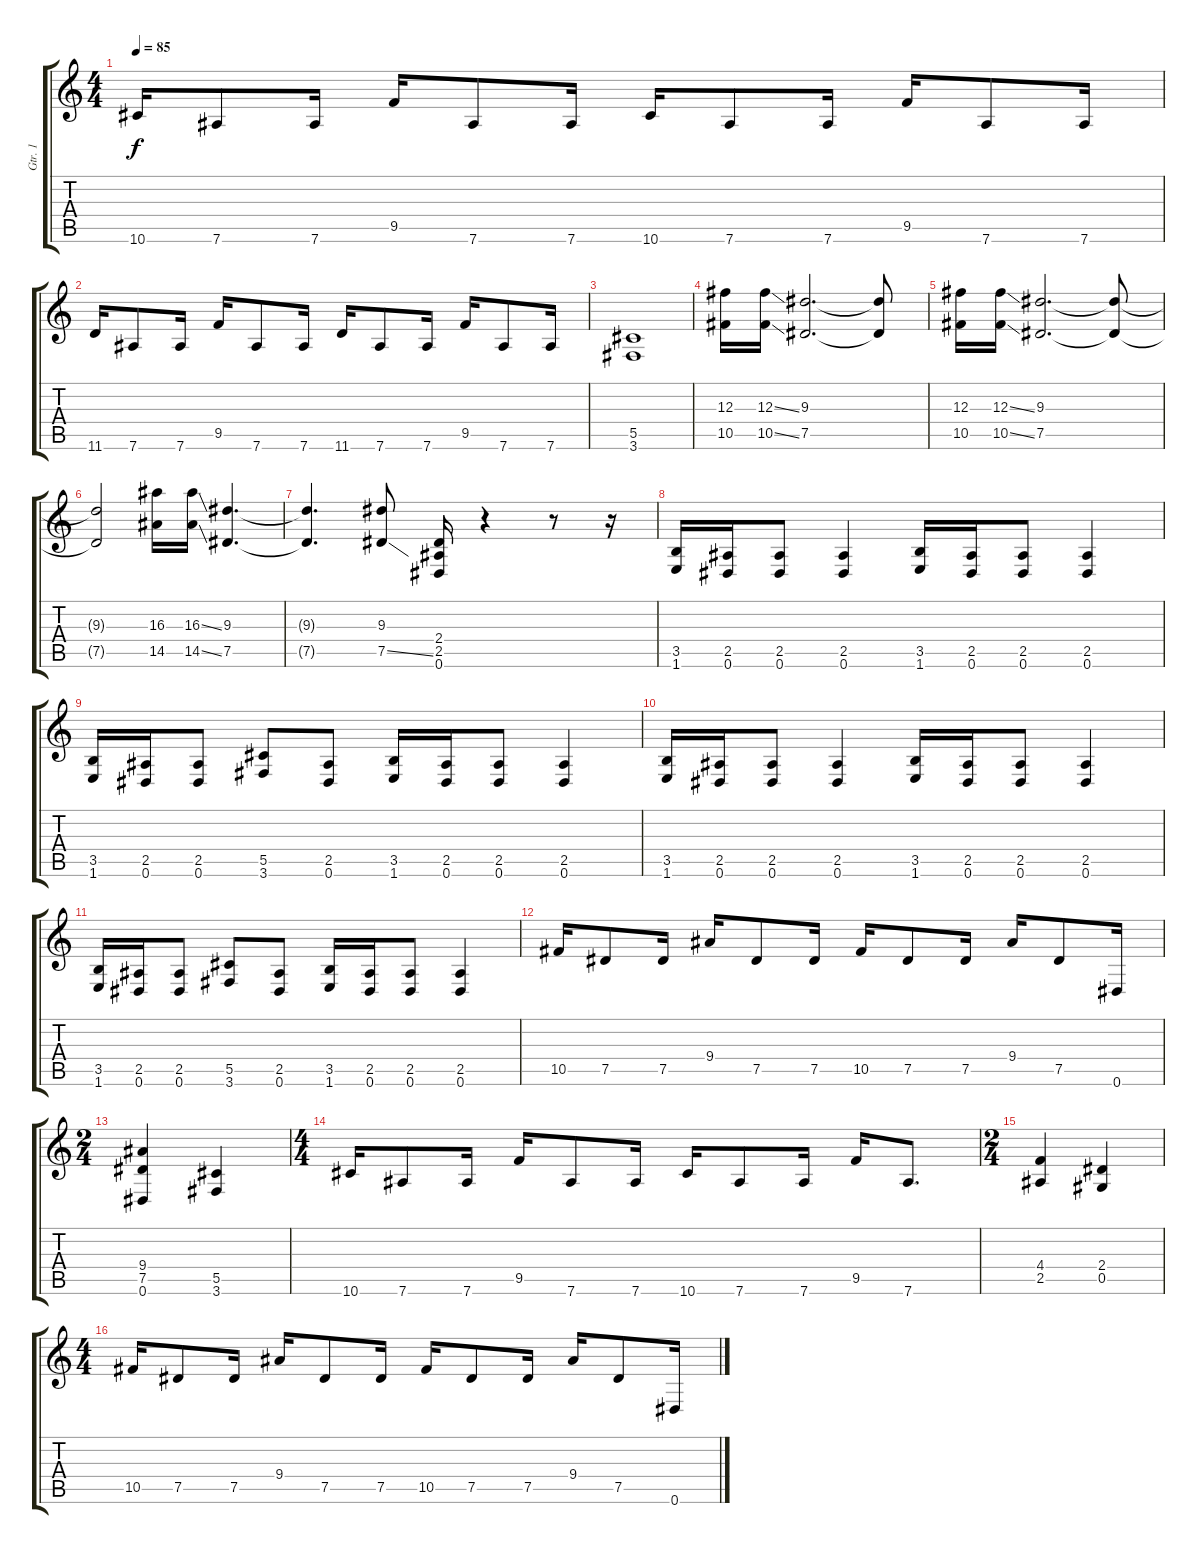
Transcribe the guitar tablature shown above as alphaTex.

\track ("Gtr. 1" "Gtr. 1") {instrument distortionguitar}
\staff {score tabs}
\tuning (Eb4 Bb3 Gb3 Db3 Ab2 Eb2) {hide}
\ts (4 4)
\tempo 85
\clef g2
\ks c
10.6.16{dy f} 7.6.8 7.6.16 9.5.16 7.6.8 7.6.16 10.6.16 7.6.8 7.6.16 9.5.16 7.6.8 7.6.16 |
11.6.16 7.6.8 7.6.16 9.5.16 7.6.8 7.6.16 11.6.16 7.6.8 7.6.16 9.5.16 7.6.8 7.6.16 |
(5.5 3.6).1 |
(12.3 10.5).16 (12.3{ss} 10.5{ss}).16 (9.3 7.5).2{d} (9.3{t} 7.5{t}).8 |
(12.3 10.5).16 (12.3{ss} 10.5{ss}).16 (9.3 7.5).2{d} (9.3{t} 7.5{t}).8 |
(9.3{t} 7.5{t}).2 (16.3 14.5).16 (16.3{ss} 14.5{ss}).16 (9.3 7.5).4{d} |
(9.3{t} 7.5{t}).4{d} (9.3 7.5{ss}).8 (2.4 2.5 0.6).16 r.4 r.8 r.16 |
(3.5 1.6).16 (2.5 0.6).16 (2.5 0.6).8 (2.5 0.6).4 (3.5 1.6).16 (2.5 0.6).16 (2.5 0.6).8 (2.5 0.6).4 |
(3.5 1.6).16 (2.5 0.6).16 (2.5 0.6).8 (5.5 3.6).8 (2.5 0.6).8 (3.5 1.6).16 (2.5 0.6).16 (2.5 0.6).8 (2.5 0.6).4 |
(3.5 1.6).16 (2.5 0.6).16 (2.5 0.6).8 (2.5 0.6).4 (3.5 1.6).16 (2.5 0.6).16 (2.5 0.6).8 (2.5 0.6).4 |
(3.5 1.6).16 (2.5 0.6).16 (2.5 0.6).8 (5.5 3.6).8 (2.5 0.6).8 (3.5 1.6).16 (2.5 0.6).16 (2.5 0.6).8 (2.5 0.6).4 |
10.5.16 7.5.8 7.5.16 9.4.16 7.5.8 7.5.16 10.5.16 7.5.8 7.5.16 9.4.16 7.5.8 0.6.16 |
\ts (2 4)
(9.4 7.5 0.6).4 (5.5 3.6).4 |
\ts (4 4)
10.6.16 7.6.8 7.6.16 9.5.16 7.6.8 7.6.16 10.6.16 7.6.8 7.6.16 9.5.16 7.6.8{d} |
\ts (2 4)
(4.4 2.5).4 (2.4 0.5).4 |
\ts (4 4)
10.5.16 7.5.8 7.5.16 9.4.16 7.5.8 7.5.16 10.5.16 7.5.8 7.5.16 9.4.16 7.5.8 0.6.16
